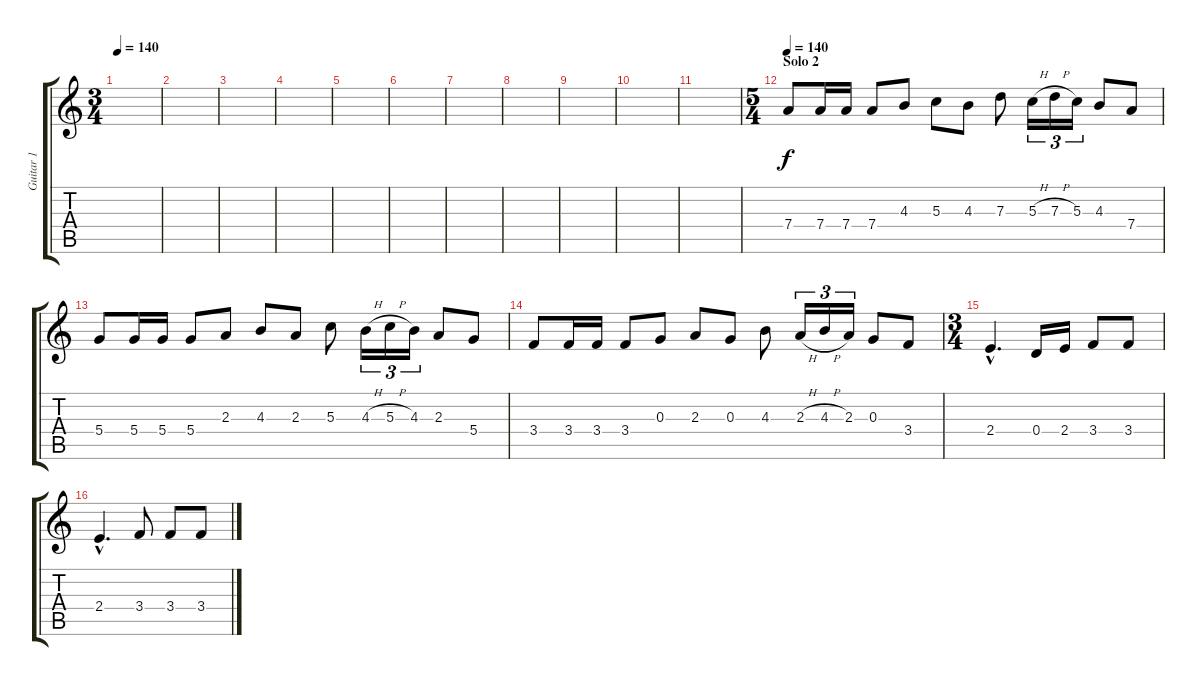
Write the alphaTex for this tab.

\track ("Guitar 1" "Guitar 1") {instrument distortionguitar}
\staff {score tabs}
\tuning (E4 B3 G3 D3 A2 E2) {hide}
\ts (3 4)
\tempo 140
\clef g2
\ks c
|
|
|
|
|
|
|
|
|
|
|
\ts (5 4)
\section ("" "Solo 2")
\tempo 140
7.4.8{volume 16 instrument distortionguitar} 7.4.16 7.4.16 7.4.8 4.3.8 5.3.8 4.3.8 7.3.8 5.3{h}.16{tu (3 2)} 7.3{h}.16{tu (3 2)} 5.3.16{tu (3 2)} 4.3.8 7.4.8 |
5.4.8 5.4.16 5.4.16 5.4.8 2.3.8 4.3.8 2.3.8 5.3.8 4.3{h}.16{tu (3 2)} 5.3{h}.16{tu (3 2)} 4.3.16{tu (3 2)} 2.3.8 5.4.8 |
3.4.8 3.4.16 3.4.16 3.4.8 0.3.8 2.3.8 0.3.8 4.3.8 2.3{h}.16{tu (3 2)} 4.3{h}.16{tu (3 2)} 2.3.16{tu (3 2)} 0.3.8 3.4.8 |
\ts (3 4)
2.4{hac}.4{d} 0.4.16 2.4.16 3.4.8 3.4.8 |
2.4{hac}.4{d} 3.4.8 3.4.8 3.4.8
